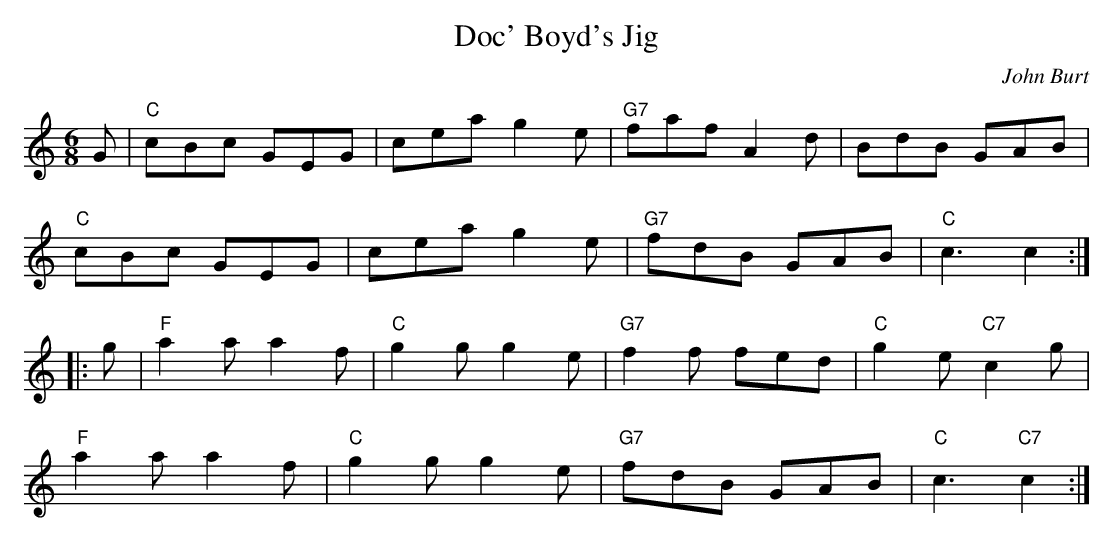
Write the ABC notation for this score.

X:1
T:Doc' Boyd's Jig
M:6/8
L:1/8
C:John Burt
K:C
G|"C"cBc GEG|cea g2e|"G7"faf A2d|BdB GAB|!
"C"cBc GEG|cea g2e|"G7"fdB GAB|"C"c3 c2:|!
|:g|"F"a2a a2f|"C"g2g g2e|"G7"f2f fed|"C"g2e "C7"c2g|!
"F"a2a a2f|"C"g2g g2e|"G7"fdB GAB|"C"c3 "C7"c2:|]
